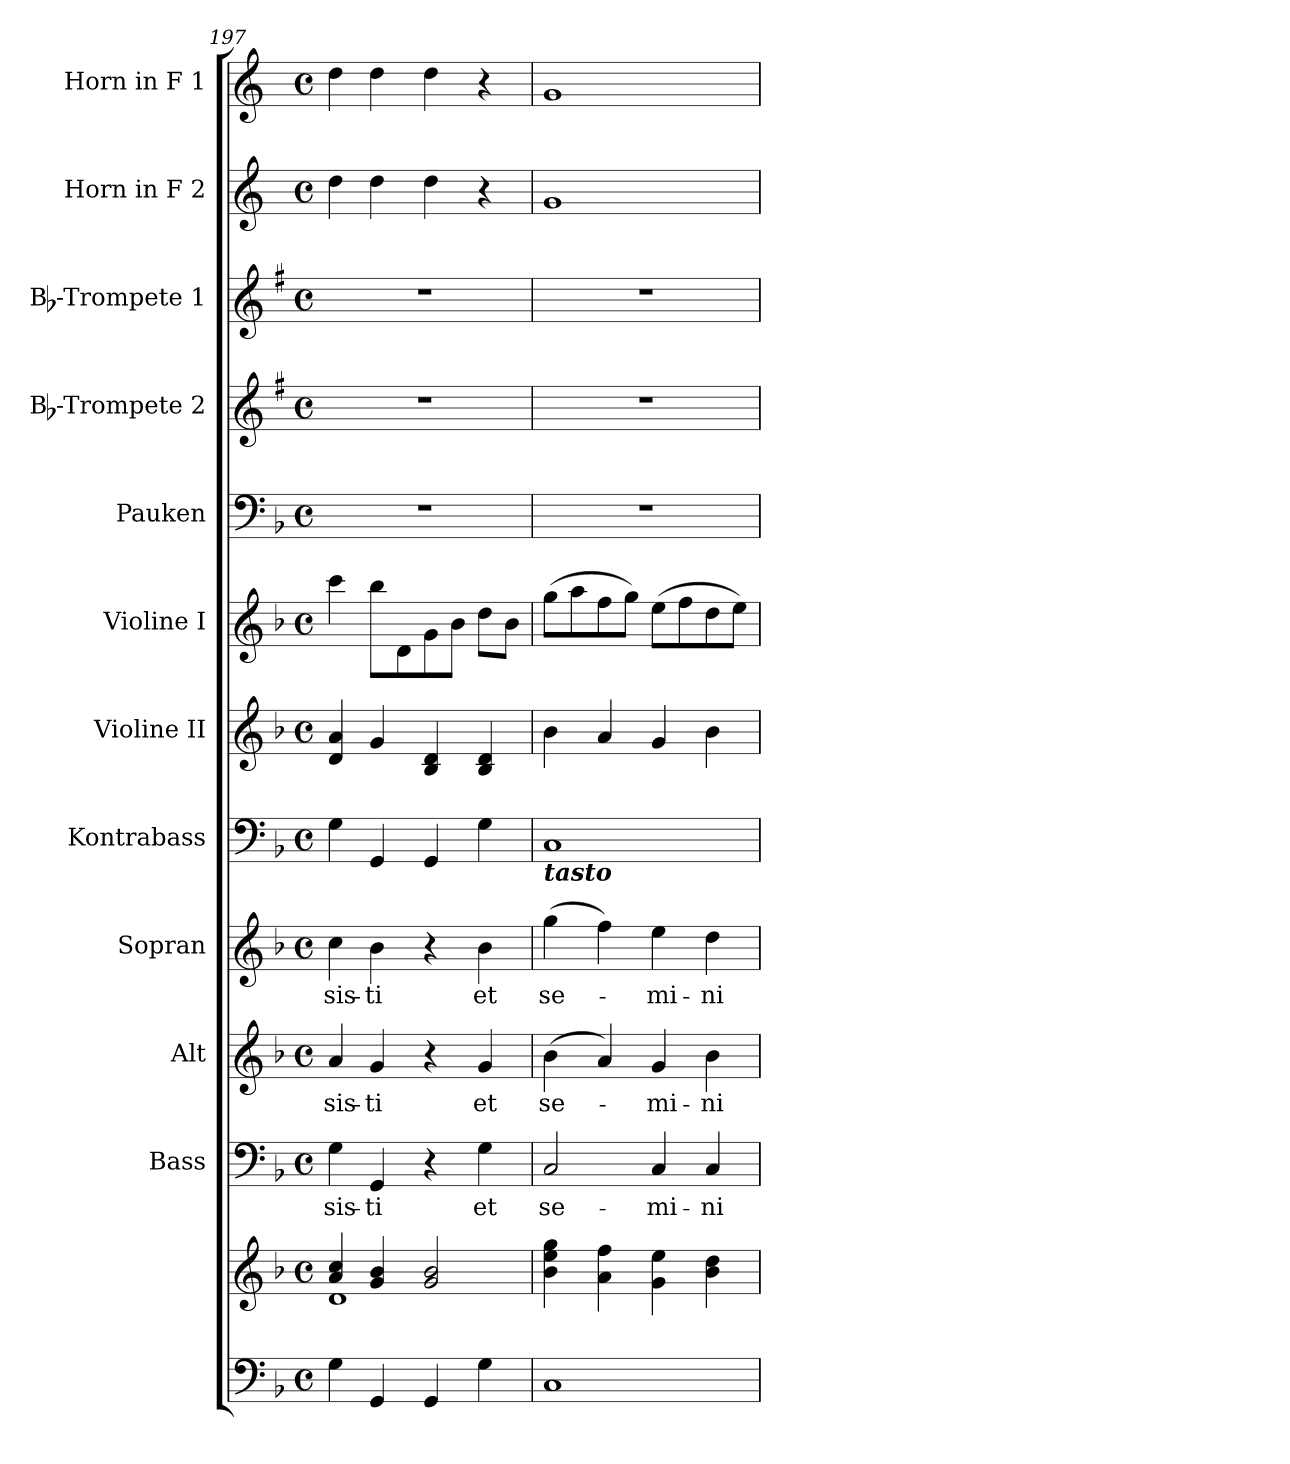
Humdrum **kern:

**kern	**kern	**kern	**text	**kern	**text	**kern	**text	**kern	**kern	**kern	**kern	**kern	**kern	**kern	**kern
*part12	*part12	*part11	*part11	*part10	*part10	*part9	*part9	*part8	*part7	*part6	*part5	*part4	*part3	*part2	*part1
*staff13	*staff12	*staff11	*staff11	*staff10	*staff10	*staff9	*staff9	*staff8	*staff7	*staff6	*staff5	*staff4	*staff3	*staff2	*staff1
*	*	*I"Bass	*	*I"Alt	*	*I"Sopran	*	*I"Kontrabass	*I"Violine II	*I"Violine I	*I"Pauken	*I"Bb-Trompete 2	*I"Bb-Trompete 1	*I"Horn in F 2	*I"Horn in F 1
*	*	*I'B.	*	*I'A.	*	*I'S.	*	*I'Kb.	*I'Vl. II	*I'Vl. I	*I'Pk.	*I'Bb Trp. 2	*I'Bb Trp. 1	*	*
*clefF4	*clefG2	*clefF4	*	*clefG2	*	*clefG2	*	*clefF4	*clefG2	*clefG2	*clefF4	*clefG2	*clefG2	*clefG2	*clefG2
*	*	*	*	*	*	*	*	*ITrd7c12	*	*	*	*ITrd1c2	*ITrd1c2	*ITrd4c7	*ITrd4c7
*k[b-]	*k[b-]	*k[b-]	*	*k[b-]	*	*k[b-]	*	*k[b-]	*k[b-]	*k[b-]	*k[b-]	*k[b-]	*k[b-]	*k[b-]	*k[b-]
*F:	*F:	*F:	*	*F:	*	*F:	*	*F:	*F:	*F:	*F:	*F:	*F:	*F:	*F:
*M4/4	*M4/4	*M4/4	*	*M4/4	*	*M4/4	*	*M4/4	*M4/4	*M4/4	*M4/4	*M4/4	*M4/4	*M4/4	*M4/4
*met(c)	*met(c)	*met(c)	*	*met(c)	*	*met(c)	*	*met(c)	*met(c)	*met(c)	*met(c)	*met(c)	*met(c)	*met(c)	*met(c)
=197	=197	=197	=197	=197	=197	=197	=197	=197	=197	=197	=197	=197	=197	=197	=197
*	*^	*	*	*	*	*	*	*	*	*	*	*	*	*	*
!	!	!	!	!LO:LY:b	!	!LO:LY:b	!	!LO:LY:b	!	!	!	!	!	!	!	!
4G\	4a/ 4cc/	1d	4G\	-sis-	4a/	-sis-	4cc\	-sis-	4GG\	4d/ 4a/	4ccc\	1r	1r	1r	4g\	4g\
!	!	!	!	!LO:LY:b	!	!LO:LY:b	!	!LO:LY:b	!	!	!	!	!	!	!	!
4GG/	4g/ 4b-/	.	4GG/	-ti	4g/	-ti	4b-\	-ti	4GGG/	4g/	8bb-\L	.	.	.	4g\	4g\
.	.	.	.	.	.	.	.	.	.	.	8d\	.	.	.	.	.
4GG/	2g/ 2b-/	.	4r	.	4r	.	4r	.	4GGG/	4B-/ 4d/	8g\	.	.	.	4g\	4g\
.	.	.	.	.	.	.	.	.	.	.	8b-\J	.	.	.	.	.
!	!	!	!	!LO:LY:b	!	!LO:LY:b	!	!LO:LY:b	!	!	!	!	!	!	!	!
4G\	.	.	4G\	et	4g/	et	4b-\	et	4GG\	4B-/ 4d/	8dd\L	.	.	.	4r	4r
.	.	.	.	.	.	.	.	.	.	.	8b-\J	.	.	.	.	.
*	*v	*v	*	*	*	*	*	*	*	*	*	*	*	*	*	*
=198	=198	=198	=198	=198	=198	=198	=198	=198	=198	=198	=198	=198	=198	=198	=198
!	!	!	!	!	!	!	!	!LO:TX:b:Bi:t=tasto	!	!	!	!	!	!	!
!	!	!	!LO:LY:b	!	!LO:LY:b	!	!LO:LY:b	!	!	!	!	!	!	!	!
1C	4b-\ 4ee\ 4gg\	2C/	se-	(>4b-\	se-	(>4gg\	se-	1CC	4b-\	(>8gg\L	1r	1r	1r	1c	1c
.	.	.	.	.	.	.	.	.	.	8aa\	.	.	.	.	.
.	4a\ 4ff\	.	.	4a/)	.	4ff\)	.	.	4a/	8ff\	.	.	.	.	.
.	.	.	.	.	.	.	.	.	.	8gg\J)	.	.	.	.	.
!	!	!	!LO:LY:b	!	!LO:LY:b	!	!LO:LY:b	!	!	!	!	!	!	!	!
.	4g\ 4ee\	4C/	-mi-	4g/	-mi-	4ee\	-mi-	.	4g/	(>8ee\L	.	.	.	.	.
.	.	.	.	.	.	.	.	.	.	8ff\	.	.	.	.	.
!	!	!	!LO:LY:b	!	!LO:LY:b	!	!LO:LY:b	!	!	!	!	!	!	!	!
.	4b-\ 4dd\	4C/	-ni	4b-\	-ni	4dd\	-ni	.	4b-\	8dd\	.	.	.	.	.
.	.	.	.	.	.	.	.	.	.	8ee\J)	.	.	.	.	.
=	=	=	=	=	=	=	=	=	=	=	=	=	=	=	=
*-	*-	*-	*-	*-	*-	*-	*-	*-	*-	*-	*-	*-	*-	*-	*-
